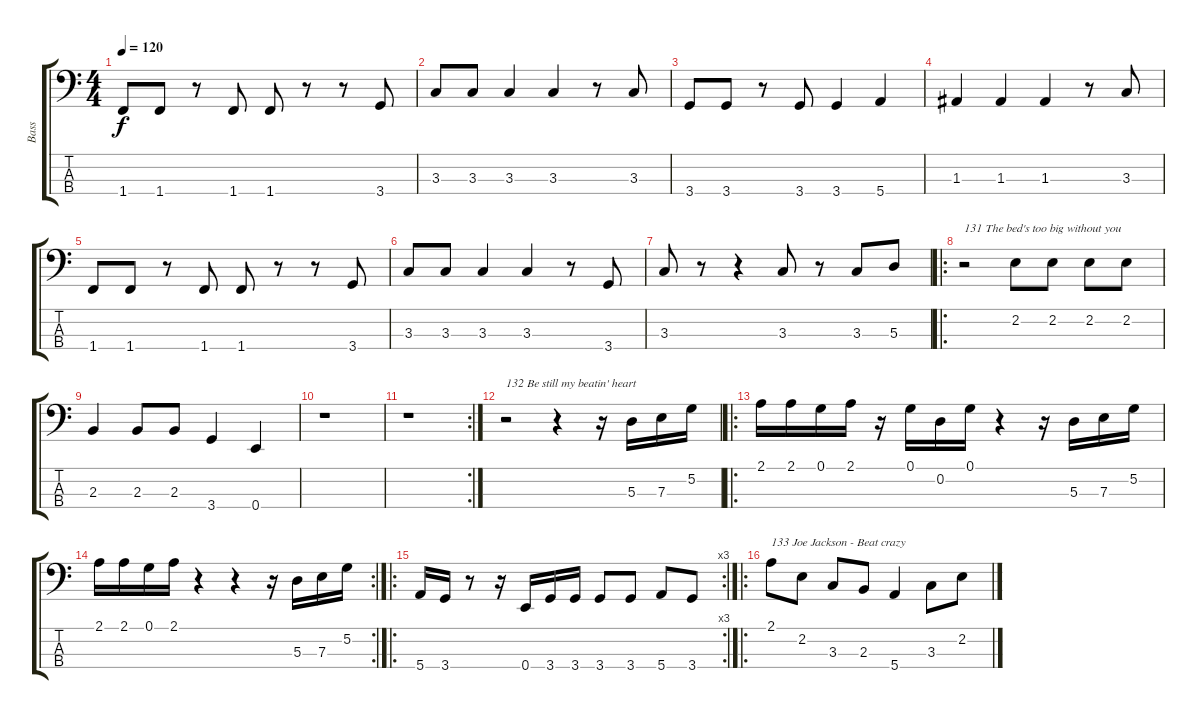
\track ("Bass" "Bass") {instrument electricbassfinger}
\staff {score tabs}
\tuning (G2 D2 A1 E1) {hide}
\ts (4 4)
\tempo 120
\clef f4
\ks c
1.4.8{dy f} 1.4.8 r.8 1.4.8 1.4.8 r.8 r.8 3.4.8 |
3.3.8 3.3.8 3.3.4 3.3.4 r.8 3.3.8 |
3.4.8 3.4.8 r.8 3.4.8 3.4.4 5.4.4 |
1.3.4 1.3.4 1.3.4 r.8 3.3.8 |
1.4.8 1.4.8 r.8 1.4.8 1.4.8 r.8 r.8 3.4.8 |
3.3.8 3.3.8 3.3.4 3.3.4 r.8 3.4.8 |
3.3.8 r.8 r.4 3.3.8 r.8 3.3.8 5.3.8 |
\ro
r.2{txt "131 The bed's too big without you"} 2.2.8 2.2.8 2.2.8 2.2.8 |
2.3.4 2.3.8 2.3.8 3.4.4 0.4.4 |
r.1 |
\rc 2
r.1 |
r.2{txt "132 Be still my beatin' heart"} r.4 r.16 5.3.16 7.3.16 5.2.16 |
\ro
2.1.16 2.1.16 0.1.16 2.1.16 r.16 0.1.16 0.2.16 0.1.16 r.4 r.16 5.3.16 7.3.16 5.2.16 |
\rc 2
2.1.16 2.1.16 0.1.16 2.1.16 r.4 r.4 r.16 5.3.16 7.3.16 5.2.16 |
\ro
\rc 3
5.4.16 3.4.16 r.8 r.16 0.4.16 3.4.16 3.4.16 3.4.8 3.4.8 5.4.8 3.4.8 |
\ro
2.1.8{txt "133 Joe Jackson - Beat crazy"} 2.2.8 3.3.8 2.3.8 5.4.4 3.3.8 2.2.8
